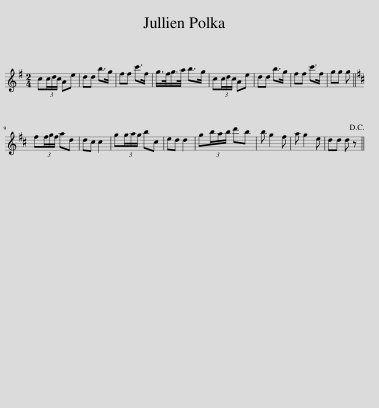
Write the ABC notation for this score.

X:1
L:1/8
M:2/4
I:linebreak $
K:G
V:1 treble
V:1
 c(3c/d/c/ Ae | dd b>g | ff c'>f | g/>f/g/>a/ b>g | c(3c/d/c/ Ae | %5
 dd b>g | ff c'>f | gg g ||$[K:D] f(3f/g/f/ ad | dc c2 | %10
 g(3g/a/g/ bc | ed d2 | g(3b/a/b/ d'b | b g2 f | a g2 e | %15
 dd d z!D.C.! || %16
